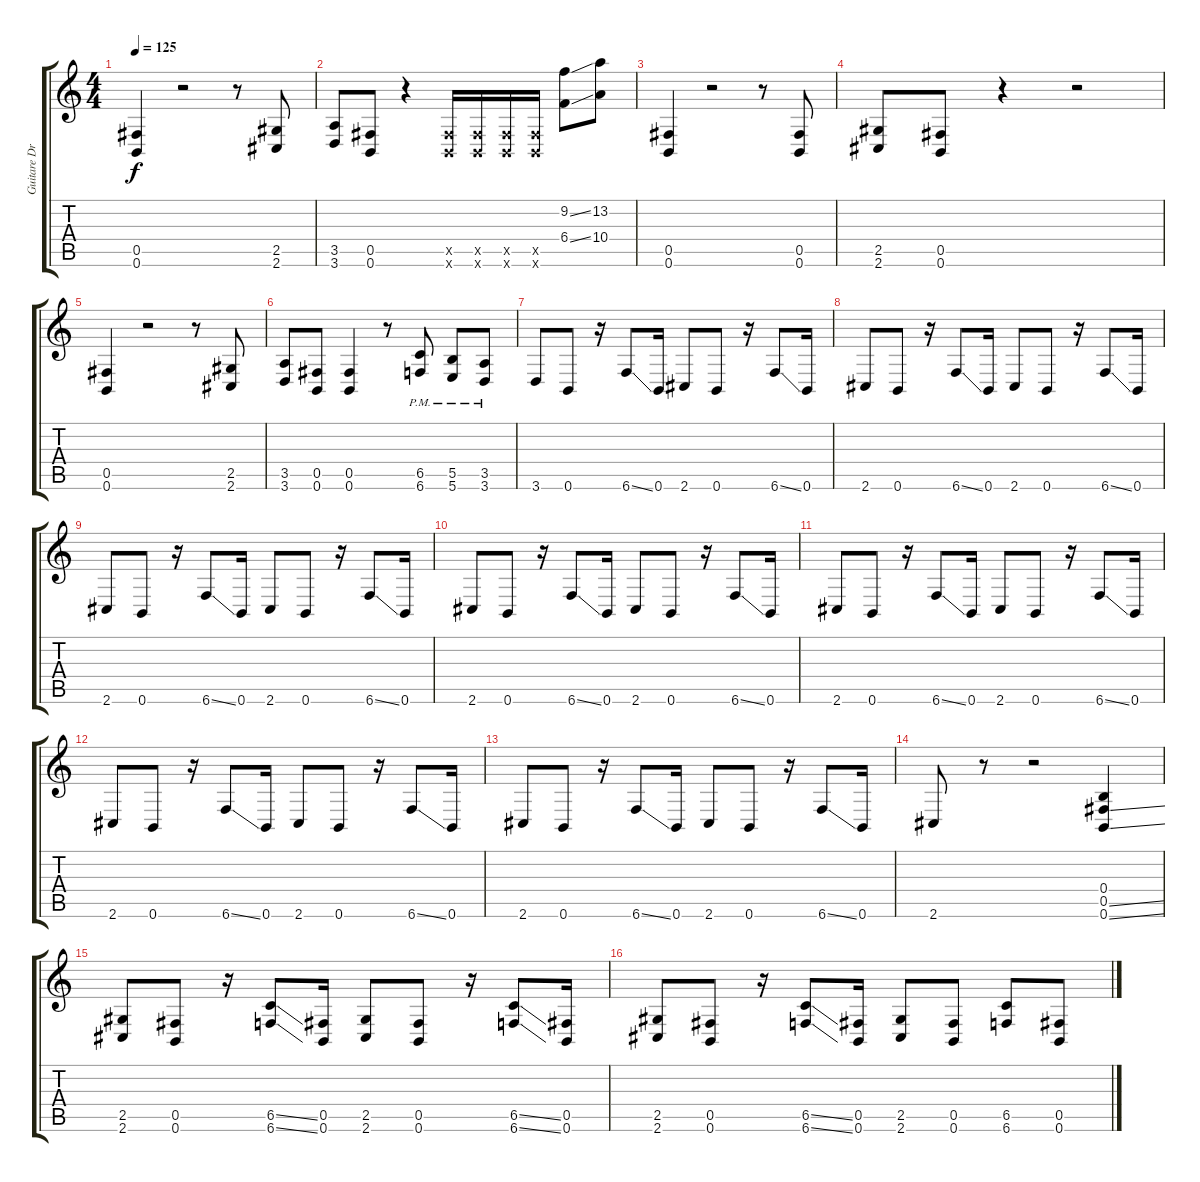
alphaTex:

\track ("Guitare Droite" "Guitare Dr") {instrument distortionguitar}
\staff {score tabs}
\tuning (Db4 Ab3 E3 B2 Gb2 B1) {hide}
\ts (4 4)
\tempo 125
\clef g2
\ks c
(0.5 0.6).4{dy f} r.2 r.8 (2.5 2.6).8 |
(3.5 3.6).8 (0.5 0.6).8 r.4 (0.5{x} 0.6{x}).16 (0.5{x} 0.6{x}).16 (0.5{x} 0.6{x}).16 (0.5{x} 0.6{x}).16 (9.2{ss} 6.4{ss}).8 (13.2 10.4).8 |
(0.5 0.6).4 r.2 r.8 (0.5 0.6).8 |
(2.5 2.6).8 (0.5 0.6).8 r.4 r.2 |
(0.5 0.6).4 r.2 r.8 (2.5 2.6).8 |
(3.5 3.6).8 (0.5 0.6).8 (0.5 0.6).4 r.8 (6.5{pm} 6.6{pm}).8 (5.5{pm} 5.6{pm}).8 (3.5{pm} 3.6{pm}).8 |
3.6.8 0.6.8 r.16 6.6{ss}.8 0.6.16 2.6.8 0.6.8 r.16 6.6{ss}.8 0.6.16 |
2.6.8 0.6.8 r.16 6.6{ss}.8 0.6.16 2.6.8 0.6.8 r.16 6.6{ss}.8 0.6.16 |
2.6.8 0.6.8 r.16 6.6{ss}.8 0.6.16 2.6.8 0.6.8 r.16 6.6{ss}.8 0.6.16 |
2.6.8 0.6.8 r.16 6.6{ss}.8 0.6.16 2.6.8 0.6.8 r.16 6.6{ss}.8 0.6.16 |
2.6.8 0.6.8 r.16 6.6{ss}.8 0.6.16 2.6.8 0.6.8 r.16 6.6{ss}.8 0.6.16 |
2.6.8 0.6.8 r.16 6.6{ss}.8 0.6.16 2.6.8 0.6.8 r.16 6.6{ss}.8 0.6.16 |
2.6.8 0.6.8 r.16 6.6{ss}.8 0.6.16 2.6.8 0.6.8 r.16 6.6{ss}.8 0.6.16 |
2.6.8 r.8 r.2 (0.4 0.5{ss} 0.6{ss}).4 |
(2.5 2.6).8 (0.5 0.6).8 r.16 (6.5{ss} 6.6{ss}).8 (0.5 0.6).16 (2.5 2.6).8 (0.5 0.6).8 r.16 (6.5{ss} 6.6{ss}).8 (0.5 0.6).16 |
(2.5 2.6).8 (0.5 0.6).8 r.16 (6.5{ss} 6.6{ss}).8 (0.5 0.6).16 (2.5 2.6).8 (0.5 0.6).8 (6.5 6.6).8 (0.5 0.6).8
